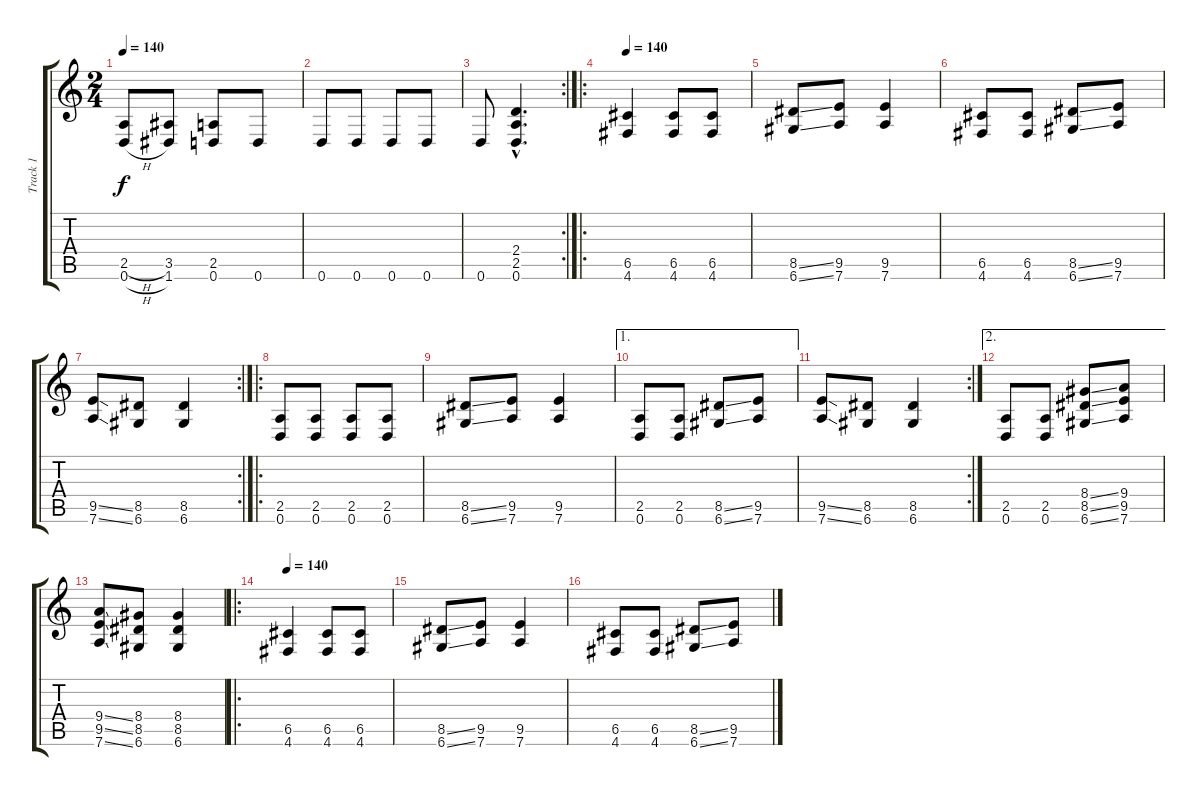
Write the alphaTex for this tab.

\track ("Track 1" "Track 1") {instrument distortionguitar}
\staff {score tabs}
\tuning (D4 A3 F3 C3 G2 D2) {hide}
\ts (2 4)
\tempo 140
\clef g2
\ks c
(2.5{h} 0.6{h}).8{dy f} (3.5 1.6).8 (2.5 0.6).8 0.6.8 |
0.6.8 0.6.8 0.6.8 0.6.8 |
\rc 2
0.6.8 (2.4{hac} 2.5{hac} 0.6{hac}).4{d} |
\ro
\tempo 140
(6.5 4.6).4 (6.5 4.6).8 (6.5 4.6).8 |
(8.5{ss} 6.6{ss}).8 (9.5 7.6).8 (9.5 7.6).4 |
(6.5 4.6).8 (6.5 4.6).8 (8.5{ss} 6.6{ss}).8 (9.5 7.6).8 |
\rc 2
(9.5{ss} 7.6{ss}).8 (8.5 6.6).8 (8.5 6.6).4 |
\ro
(2.5 0.6).8 (2.5 0.6).8 (2.5 0.6).8 (2.5 0.6).8 |
(8.5{ss} 6.6{ss}).8 (9.5 7.6).8 (9.5 7.6).4 |
\ae 1
(2.5 0.6).8 (2.5 0.6).8 (8.5{ss} 6.6{ss}).8 (9.5 7.6).8 |
\rc 2
(9.5{ss} 7.6{ss}).8 (8.5 6.6).8 (8.5 6.6).4 |
\ae 2
(2.5 0.6).8 (2.5 0.6).8 (8.4{ss} 8.5{ss} 6.6{ss}).8 (9.4 9.5 7.6).8 |
(9.4{ss} 9.5{ss} 7.6{ss}).8 (8.4 8.5 6.6).8 (8.4 8.5 6.6).4 |
\ro
\tempo 140
(6.5 4.6).4 (6.5 4.6).8 (6.5 4.6).8 |
(8.5{ss} 6.6{ss}).8 (9.5 7.6).8 (9.5 7.6).4 |
(6.5 4.6).8 (6.5 4.6).8 (8.5{ss} 6.6{ss}).8 (9.5 7.6).8
